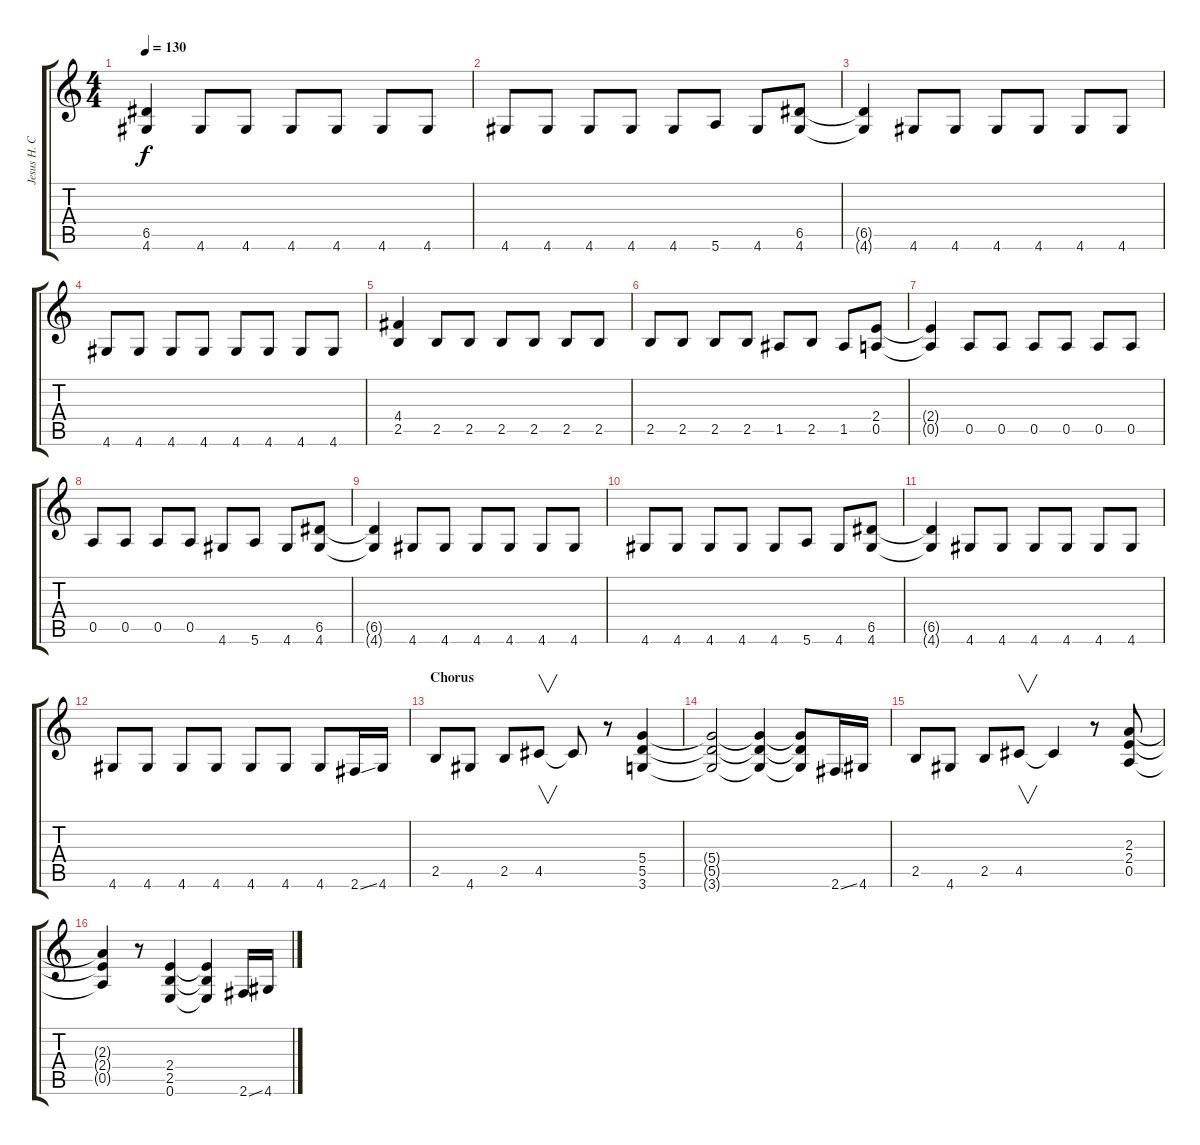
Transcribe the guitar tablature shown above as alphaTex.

\track ("Jesus H. Chris" "Jesus H. C") {instrument overdrivenguitar}
\staff {score tabs}
\tuning (E4 B3 G3 D3 A2 E2) {hide}
\ts (4 4)
\tempo 130
\clef g2
\ks c
(6.5{t} 4.6{t}).4{dy f} 4.6.8 4.6.8 4.6.8 4.6.8 4.6.8 4.6.8 |
4.6.8 4.6.8 4.6.8 4.6.8 4.6.8 5.6.8 4.6.8 (6.5 4.6).8 |
(6.5{t} 4.6{t}).4 4.6.8 4.6.8 4.6.8 4.6.8 4.6.8 4.6.8 |
4.6.8 4.6.8 4.6.8 4.6.8 4.6.8 4.6.8 4.6.8 4.6.8 |
(4.4 2.5).4 2.5.8 2.5.8 2.5.8 2.5.8 2.5.8 2.5.8 |
2.5.8 2.5.8 2.5.8 2.5.8 1.5.8 2.5.8 1.5.8 (2.4 0.5).8 |
(2.4{t} 0.5{t}).4 0.5.8 0.5.8 0.5.8 0.5.8 0.5.8 0.5.8 |
0.5.8 0.5.8 0.5.8 0.5.8 4.6.8 5.6.8 4.6.8 (6.5 4.6).8 |
(6.5{t} 4.6{t}).4 4.6.8 4.6.8 4.6.8 4.6.8 4.6.8 4.6.8 |
4.6.8 4.6.8 4.6.8 4.6.8 4.6.8 5.6.8 4.6.8 (6.5 4.6).8 |
(6.5{t} 4.6{t}).4 4.6.8 4.6.8 4.6.8 4.6.8 4.6.8 4.6.8 |
4.6.8 4.6.8 4.6.8 4.6.8 4.6.8 4.6.8 4.6.8 2.6{ss}.16 4.6.16 |
\section ("" "Chorus")
2.5.8 4.6.8 2.5.8 4.5.8{v} 4.5{t}.8 r.8 (5.4 5.5 3.6).4 |
(5.4{t} 5.5{t} 3.6{t}).2 (5.4{t} 5.5{t} 3.6{t}).4 (5.4{t} 5.5{t} 3.6{t}).8 2.6{ss}.16 4.6.16 |
2.5.8 4.6.8 2.5.8 4.5.8{v} 4.5{t}.4 r.8 (2.3 2.4 0.5).8 |
(2.3{t} 2.4{t} 0.5{t}).4 r.8 (2.4 2.5 0.6).4 (2.4{t} 2.5{t} 0.6{t}).4 2.6{ss}.16 4.6.16
